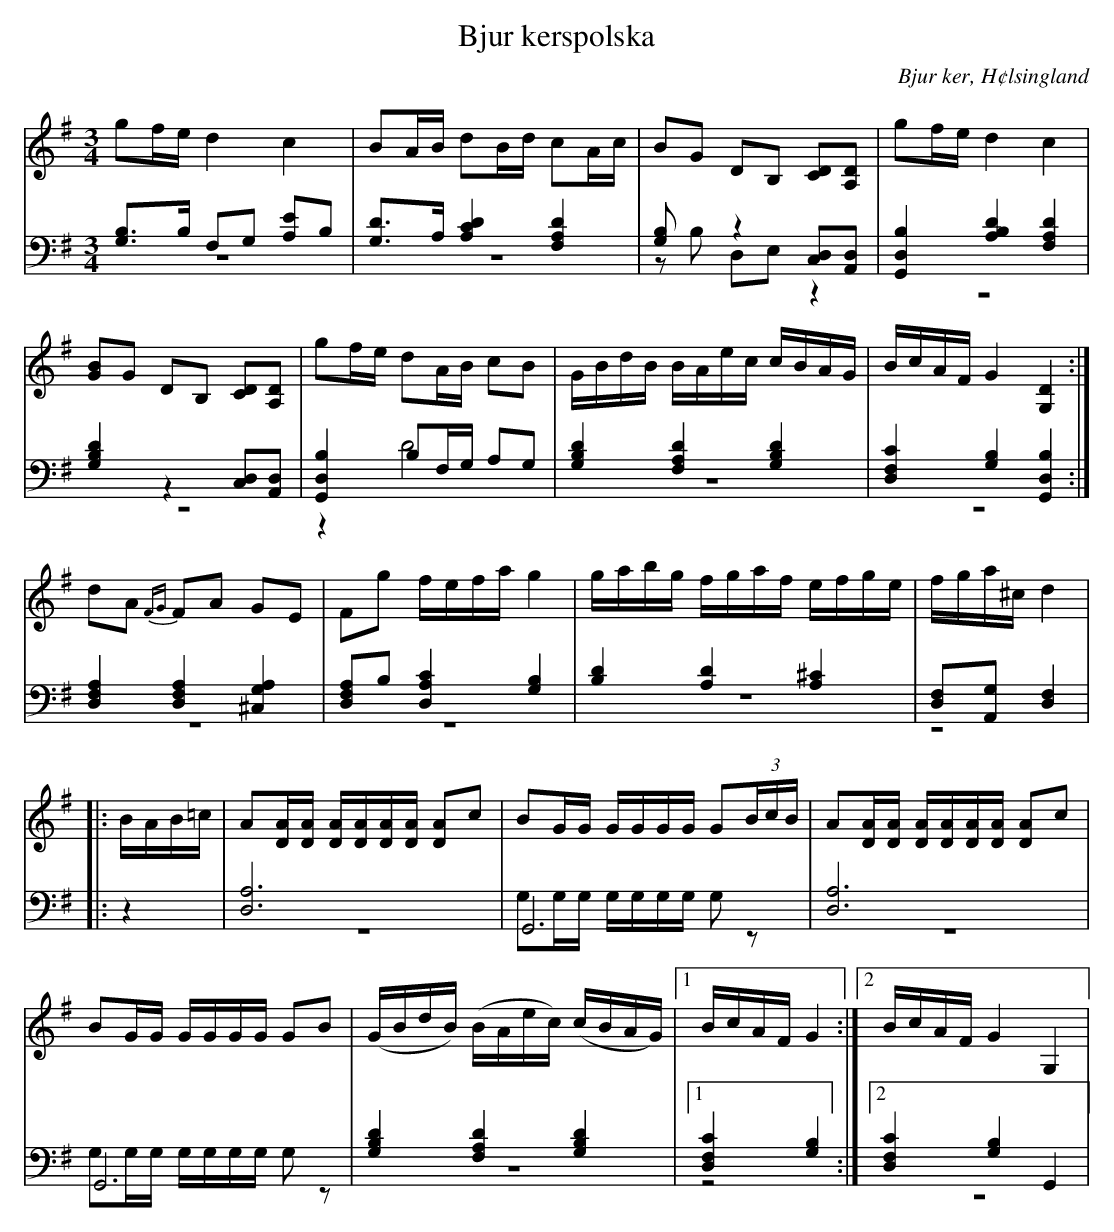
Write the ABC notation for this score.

X:1
T: Bjur kerspolska
O: Bjur ker, H¢lsingland
M: 3/4
L: 1/8
K: G
V:1
V:2
V:3 merge
V:1
gf/e/ d2 c2|BA/B/ dB/d/ cA/c/| BG DB, [CD][A,D]|gf/e/ d2 c2|
[GB]G DB, [CD][A,D] |gf/e/ dA/B/ cB|G/B/d/B/ B/A/e/c/ c/B/A/G/|B/c/A/F/ G2 [G,2D2]:|
dA {FG}FA GE|Fg f/e/f/a/ g2|g/a/b/g/ f/g/a/f/ e/f/g/e/ |f/g/a/^c/ d2 |
|:B/A/B/=c/|A[D/A/][D/A/] [D/A/][D/A/][D/A/][D/A/] [DA]c|BG/G/ G/G/G/G/ G(3B/c/B/|A[D/A/][D/A/] [D/A/][D/A/][D/A/][D/A/] [DA]c|
BG/G/ G/G/G/G/ GB|(G/B/d/B/) (B/A/e/c/) (c/B/A/G/)|1 B/c/A/F/ G2:|2 B/c/A/F/ G2 G,2|
V:2 clef=bass
[G,B,]>B, F,G, [A,E]B,|[G,D]>A, [A,2C2D2] [F,2A,2 D2]|[G,2B,] z2 [C,D,][A,,D,]|[G,,2D,2B,2] [A,2B,2D2] [F,2A,2 D2]|
[G,2B,2D2] z2 [C,D,][A,,D,]|[G,,2D,2B,2] B,F,/G,/ A,G,|[G,2B,2D2] [F,2A,2 D2] [G,2B,2D2]|[D,2F,2C2] [G,2B,2][G,,2D,2B,2]:|
[D,2F,2A,2] [D,2F,2A,2] [^C,2G,2A,2]|[D,F,A,]B, [D,2A,2C2] [G,2B,2]|[B,2D2] [A,2D2] [A,2^C2]|[D,F,][A,,G,] [D,2F,2]|
|:z2|[D,6A,6]|G,,6|[D,6A,6]|
G,,6|[G,2B,2D2] [F,2A,2 D2] [G,2B,2D2]|1 [D,2F,2C2] [G,2B,2] :|2 [D,2F,2C2] [G,2B,2] G,,2|
V:3  clef=bass
z6|z6|zB, D,E, z2|z6|
z6 |z2 D4|z6|z6:|
z6|z6|z6|z4|
|:z2|z6|G,G,/G,/ G,/G,/G,/G,/ G,z|z6 |
G,G,/G,/ G,/G,/G,/G,/ G,z|z6|1 z4:|2 z6|
